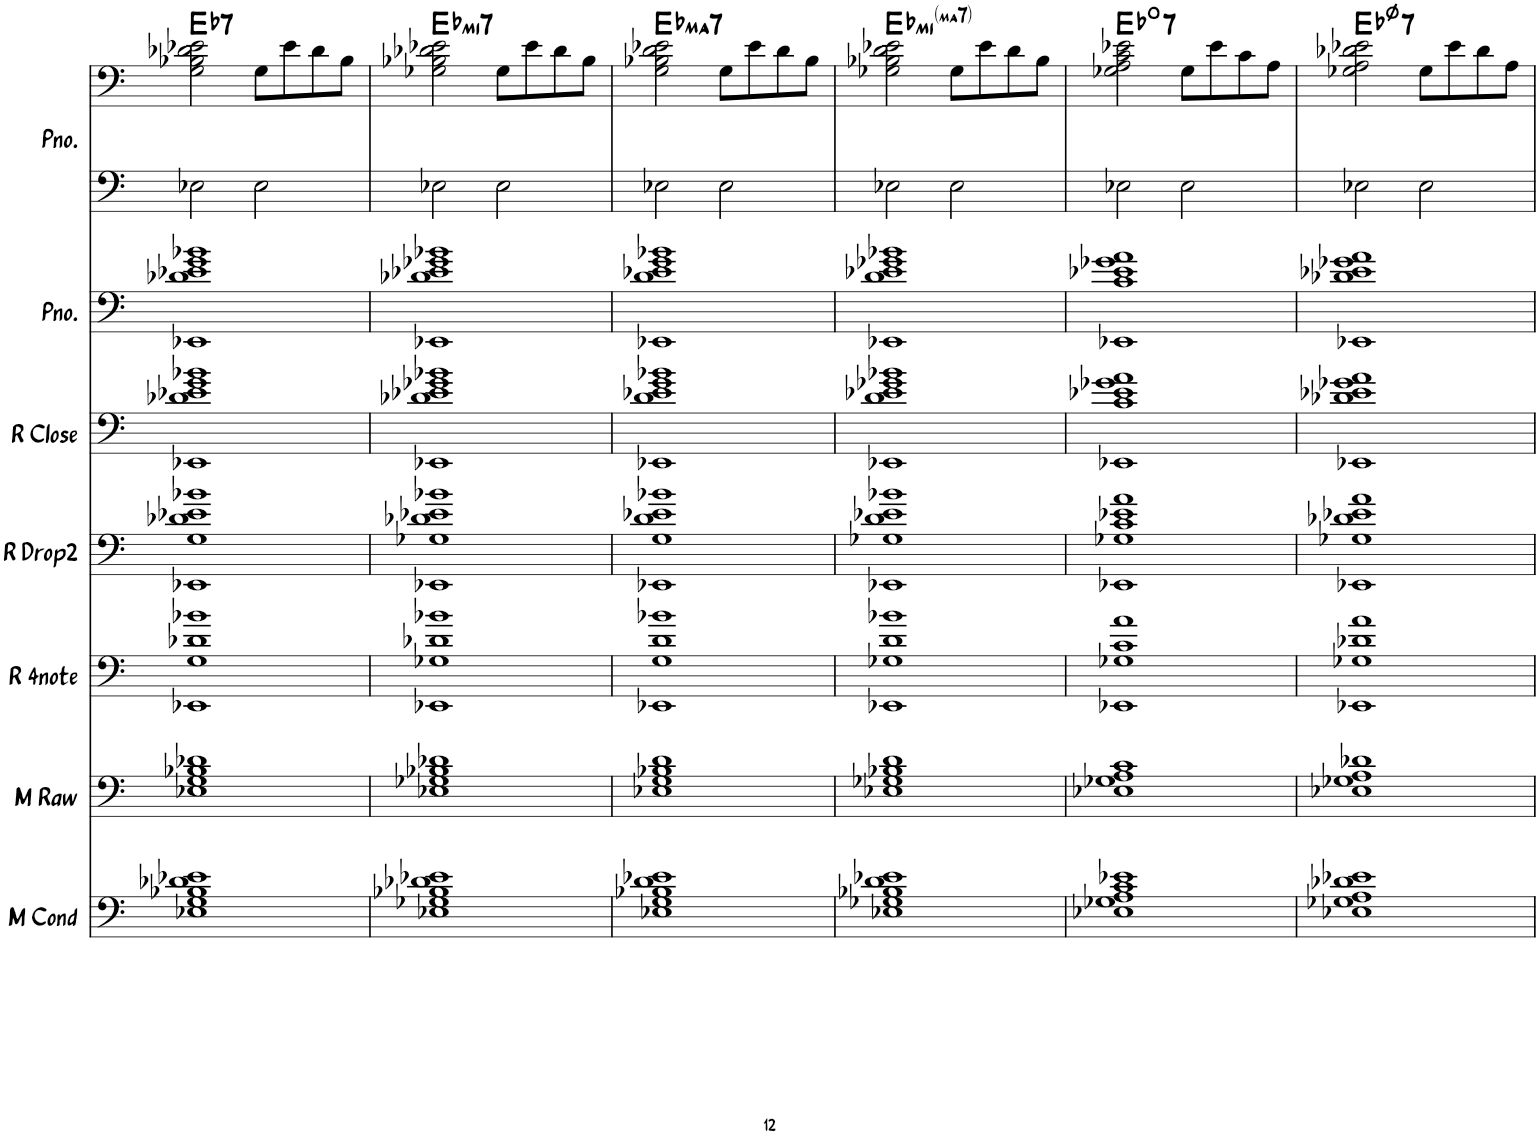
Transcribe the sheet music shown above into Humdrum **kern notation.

**kern	**kern	**kern	**kern	**kern	**kern	**kern	**kern	**harte
*part7	*part6	*part5	*part4	*part3	*part2	*part1	*part1	*part1
*staff8	*staff7	*staff6	*staff5	*staff4	*staff3	*staff2	*staff1	*
*I"Mark Condensed	*I"Mark Raw	*I"Realize 4note	*I"Realize Drop2	*I"Realize Close	*I"Realize Default	*I"Piano	*	*
*I'M Cond	*I'M Raw	*I'R 4note	*I'R Drop2	*I'R Close	*	*I'Pno.	*	*
!!LO:PB:g=z
*clefF4	*clefF4	*clefF4	*clefF4	*clefF4	*clefF4	*clefF4	*clefF4	*
*k[]	*k[]	*k[]	*k[]	*k[]	*k[]	*k[]	*k[]	*
*M4/4	*M4/4	*M4/4	*M4/4	*M4/4	*M4/4	*M4/4	*M4/4	*
=66	=66	=66	=66	=66	=66	=66	=66	=66
!	!	!	!	!	!	!	!	!LO:H:kt=7
1E-X 1G 1B-X 1d-X 1e-X	1E-X 1G 1B-X 1d-X	1EE-X 1G 1d-X 1b-X	1EE-X 1G 1d-X 1e-X 1b-X	1EE-X 1d-X 1e-X 1g 1b-X	1EE-X 1d-X 1e-X 1g 1b-X	2E-X\	2G\ 2B-X\ 2d-X\ 2e-X\	Eb:7
.	.	.	.	.	.	2E-\	8G\L	.
.	.	.	.	.	.	.	8e-\	.
.	.	.	.	.	.	.	8d-\	.
.	.	.	.	.	.	.	8B-\J	.
=67	=67	=67	=67	=67	=67	=67	=67	=67
!	!	!	!	!	!	!	!	!LO:H:kt=mi7
1E-X 1G-X 1B-X 1d-X 1e-X	1E-X 1G-X 1B-X 1d-X	1EE-X 1G-X 1d-X 1b-X	1EE-X 1G-X 1d-X 1e-X 1b-X	1EE-X 1d-X 1e-X 1g-X 1b-X	1EE-X 1d-X 1e-X 1g-X 1b-X	2E-X\	2G-X\ 2B-X\ 2d-X\ 2e-X\	Eb:min7
.	.	.	.	.	.	2E-\	8G-\L	.
.	.	.	.	.	.	.	8e-\	.
.	.	.	.	.	.	.	8d-\	.
.	.	.	.	.	.	.	8B-\J	.
=68	=68	=68	=68	=68	=68	=68	=68	=68
!	!	!	!	!	!	!	!	!LO:H:kt=ma7
1E-X 1G 1B-X 1d 1e-X	1E-X 1G 1B-X 1d	1EE-X 1G 1d 1b-X	1EE-X 1G 1d 1e-X 1b-X	1EE-X 1d 1e-X 1g 1b-X	1EE-X 1d 1e-X 1g 1b-X	2E-X\	2G\ 2B-X\ 2d\ 2e-X\	Eb:maj7
.	.	.	.	.	.	2E-\	8G\L	.
.	.	.	.	.	.	.	8e-\	.
.	.	.	.	.	.	.	8d\	.
.	.	.	.	.	.	.	8B-\J	.
=69	=69	=69	=69	=69	=69	=69	=69	=69
!	!	!	!	!	!	!	!	!LO:H:kt=mima7
1E-X 1G-X 1B-X 1d 1e-X	1E-X 1G-X 1B-X 1d	1EE-X 1G-X 1d 1b-X	1EE-X 1G-X 1d 1e-X 1b-X	1EE-X 1d 1e-X 1g-X 1b-X	1EE-X 1d 1e-X 1g-X 1b-X	2E-X\	2G-X\ 2B-X\ 2d\ 2e-X\	Eb:minmaj7
.	.	.	.	.	.	2E-\	8G-\L	.
.	.	.	.	.	.	.	8e-\	.
.	.	.	.	.	.	.	8d\	.
.	.	.	.	.	.	.	8B-\J	.
=70	=70	=70	=70	=70	=70	=70	=70	=70
!	!	!	!	!	!	!	!	!LO:H:kt=7
1E-X 1G-X 1A 1c 1e-X	1E-X 1G-X 1A 1c	1EE-X 1G-X 1c 1a	1EE-X 1G-X 1c 1e-X 1a	1EE-X 1c 1e-X 1g-X 1a	1EE-X 1c 1e-X 1g-X 1a	2E-X\	2G-X\ 2A\ 2c\ 2e-X\	Eb:dim7
.	.	.	.	.	.	2E-\	8G-\L	.
.	.	.	.	.	.	.	8e-\	.
.	.	.	.	.	.	.	8c\	.
.	.	.	.	.	.	.	8A\J	.
=71	=71	=71	=71	=71	=71	=71	=71	=71
!	!	!	!	!	!	!	!	!LO:H:kt=7
1E-X 1G-X 1A 1d-X 1e-X	1E-X 1G-X 1A 1d-X	1EE-X 1G-X 1d-X 1a	1EE-X 1G-X 1d-X 1e-X 1a	1EE-X 1d-X 1e-X 1g-X 1a	1EE-X 1d-X 1e-X 1g-X 1a	2E-X\	2G-X\ 2A\ 2d-X\ 2e-X\	Eb:hdim7
.	.	.	.	.	.	2E-\	8G-\L	.
.	.	.	.	.	.	.	8e-\	.
.	.	.	.	.	.	.	8d-\	.
.	.	.	.	.	.	.	8A\J	.
=	=	=	=	=	=	=	=	=
*-	*-	*-	*-	*-	*-	*-	*-	*-
